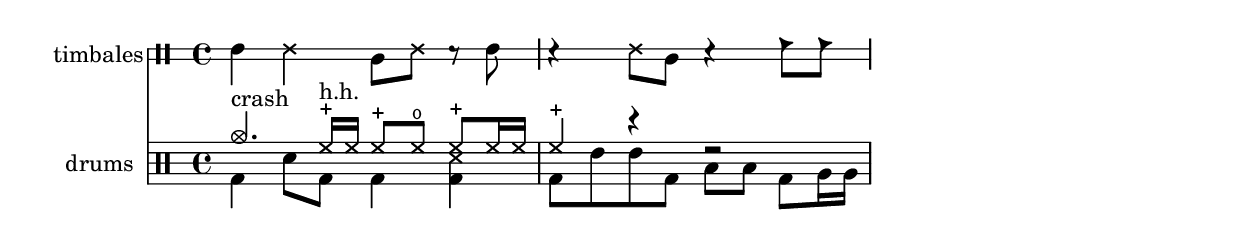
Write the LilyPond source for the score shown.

%% Do not edit this file; it is auto-generated from LSR http://lsr.dsi.unimi.it
%% This file is in the public domain.
\version "2.11.38"

\header {
  lsrtags = "rhythms, percussion"
 texidoc = "
LilyPond makes drums input quite easy, with powerful pre-configured
tools such as the @code{\\drummode} function and the @code{DrumStaff}
context: drums are placed at their own staff positions (with a special
clef symbol) and have noteheads according to the drum. You can easily
attach an extra symbol to the drum, and restrict the number of lines. 
" }
% begin verbatim
drh = \drummode { cymc4.^"crash" hhc16^"h.h." hh hhc8 hho hhc8 hh16 hh hhc4 r4 r2 }
drl = \drummode { bd4 sn8 bd bd4 << bd ss >>  bd8 tommh tommh bd toml toml bd tomfh16 tomfh }
timb = \drummode { timh4 ssh timl8 ssh r timh r4 ssh8 timl r4 cb8 cb }

\score {
  <<
    \new DrumStaff \with {
      drumStyleTable = #timbales-style
      \override StaffSymbol #'line-count = #2
      \override BarLine #'bar-size = #2
    } <<
      \set Staff.instrumentName = "timbales"
      \timb
    >>
    \new DrumStaff <<
      \set Staff.instrumentName = "drums"
      \new DrumVoice { \stemUp \drh }
      \new DrumVoice { \stemDown \drl }
    >>
  >>
  \layout {}
  \midi {
    \context {
      \Score
      tempoWholesPerMinute = #(ly:make-moment 120 4)
    }
  }
}
